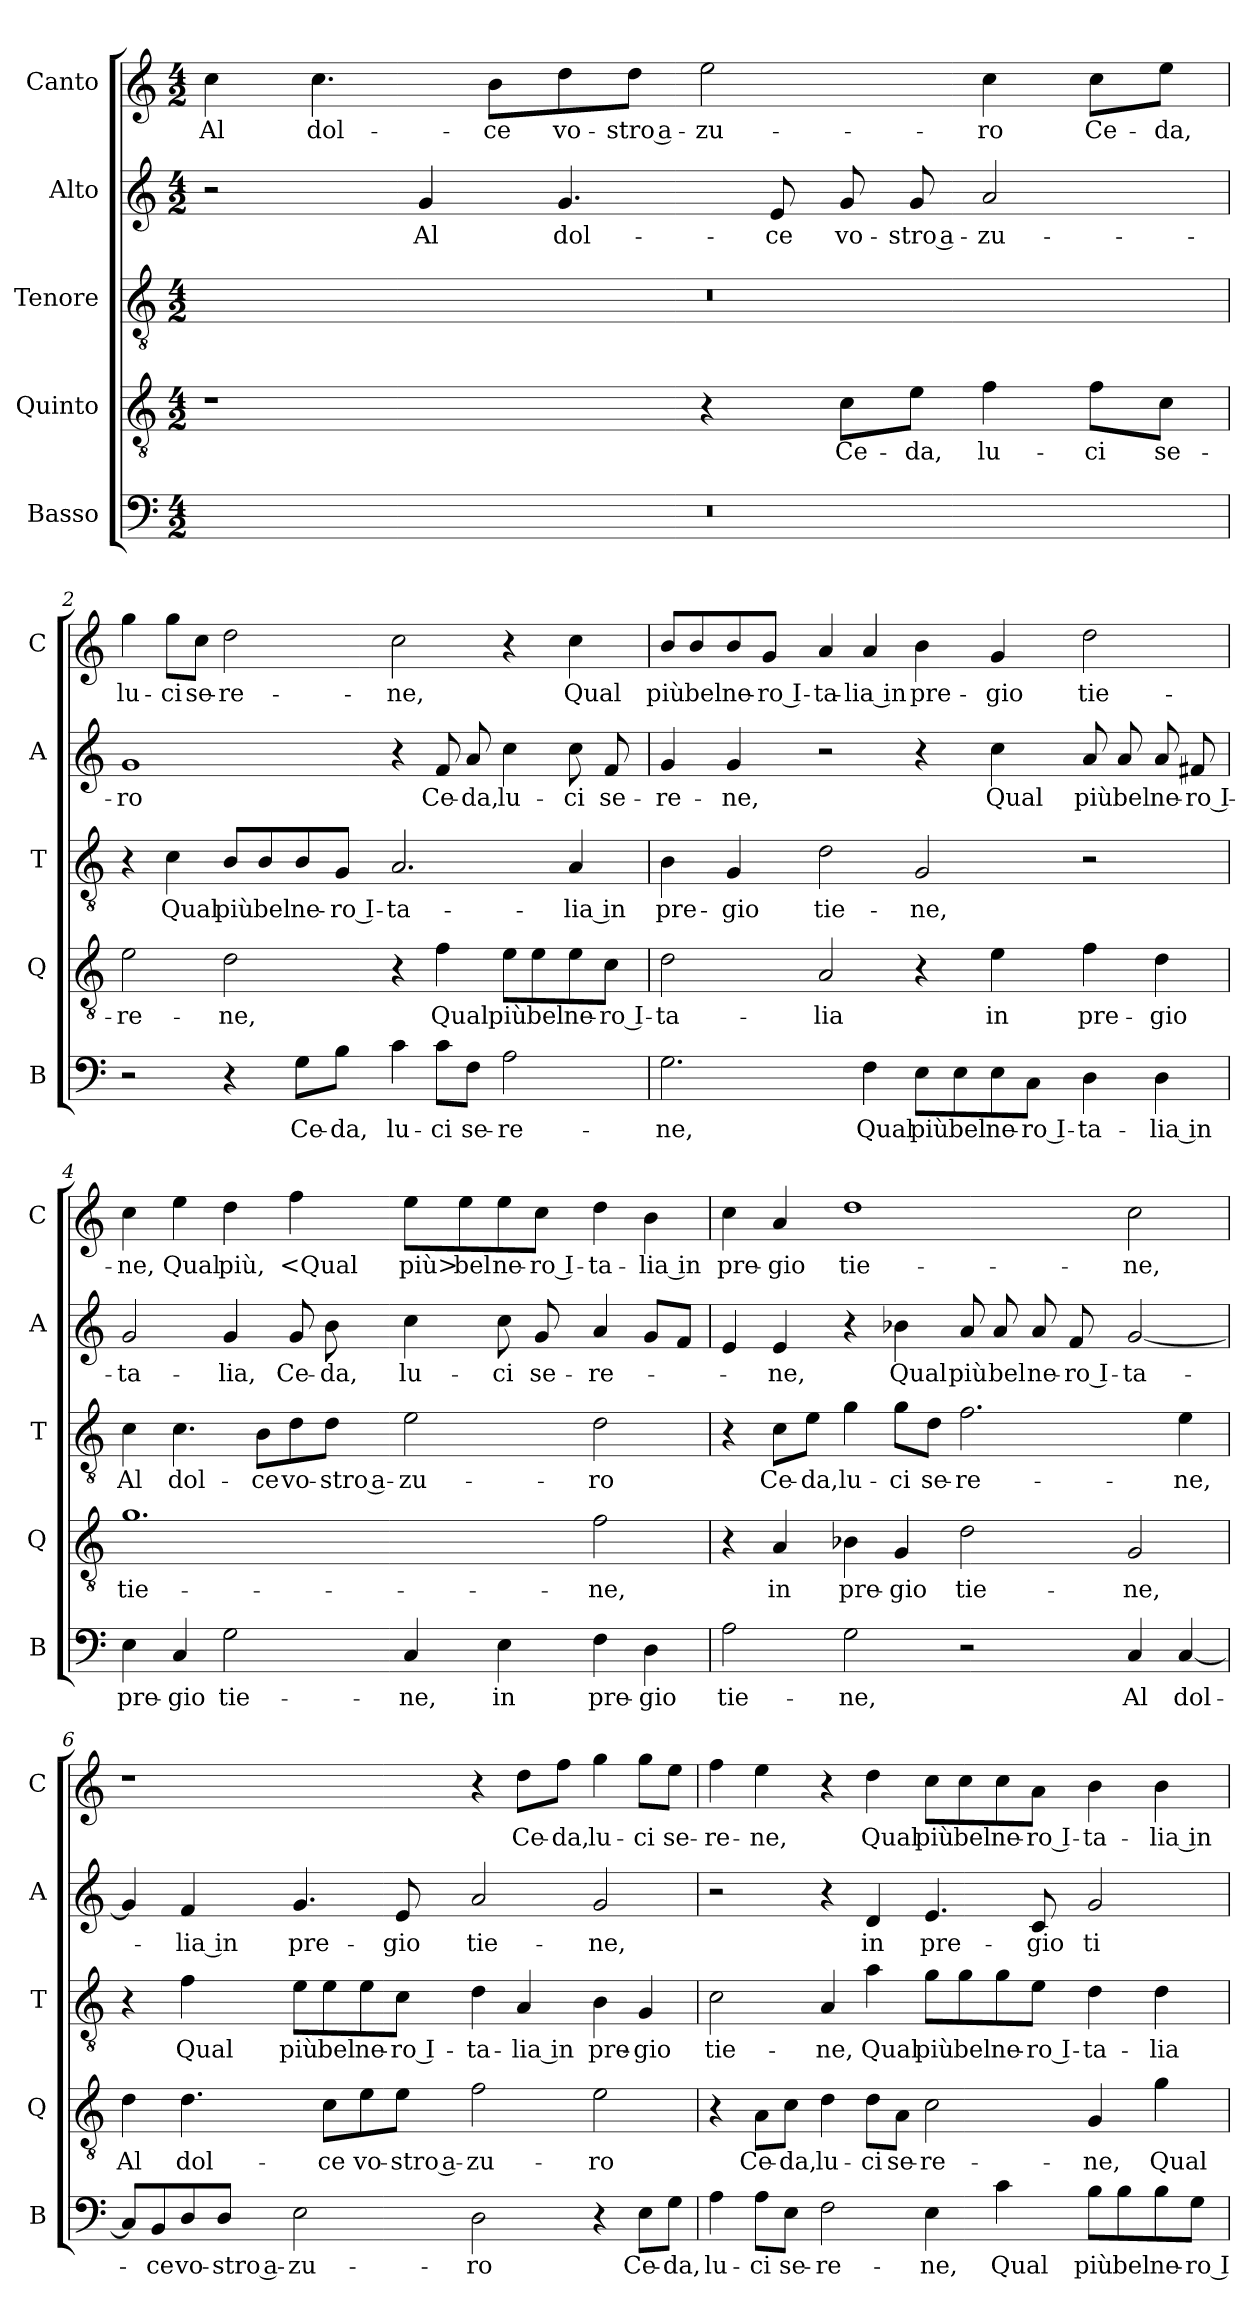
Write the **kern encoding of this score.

**kern	**text	**kern	**text	**kern	**text	**kern	**text	**kern	**text
*part5	*part5	*part4	*part4	*part3	*part3	*part2	*part2	*part1	*part1
*staff5	*staff5	*staff4	*staff4	*staff3	*staff3	*staff2	*staff2	*staff1	*staff1
*I"Basso	*	*I"Quinto	*	*I"Tenore	*	*I"Alto	*	*I"Canto	*
*I'B	*	*I'Q	*	*I'T	*	*I'A	*	*I'C	*
*clefF4	*	*clefGv2	*	*clefGv2	*	*clefG2	*	*clefG2	*
*k[]	*	*k[]	*	*k[]	*	*k[]	*	*k[]	*
*M4/2	*	*M4/2	*	*M4/2	*	*M4/2	*	*M4/2	*
=1	=1	=1	=1	=1	=1	=1	=1	=1	=1
0r	.	1r	.	0r	.	2r	.	4cc	Al
.	.	.	.	.	.	.	.	4.cc	dol-
.	.	.	.	.	.	4g	Al	.	.
.	.	.	.	.	.	.	.	8b\L	-ce
.	.	.	.	.	.	4.g	dol-	8dd\	vo-
.	.	.	.	.	.	.	.	8dd\J	-stro a-
.	.	4r	.	.	.	.	.	2ee	-zu-
.	.	.	.	.	.	8e	-ce	.	.
.	.	8c\L	Ce-	.	.	8g	vo-	.	.
.	.	8e\J	-da,	.	.	8g	-stro a-	.	.
.	.	4f	lu-	.	.	2a	-zu-	4cc	-ro
.	.	8f\L	-ci	.	.	.	.	8cc\L	Ce-
.	.	8c\J	se-	.	.	.	.	8ee\J	-da,
=2	=2	=2	=2	=2	=2	=2	=2	=2	=2
2r	.	2e	-re-	4r	.	1g	-ro	4gg	lu-
.	.	.	.	4c	Qual	.	.	8gg\L	-ci
.	.	.	.	.	.	.	.	8cc\J	se-
4r	.	2d	-ne,	8B/L	più	.	.	2dd	-re-
.	.	.	.	8B/	bel	.	.	.	.
8G\L	Ce-	.	.	8B/	ne-	.	.	.	.
8B\J	-da,	.	.	8G/J	-ro I-	.	.	.	.
4c	lu-	4r	.	2.A	-ta-	4r	.	2cc	-ne,
8c\L	-ci	4f	Qual	.	.	8f	Ce-	.	.
8F\J	se-	.	.	.	.	8a	-da,	.	.
2A	-re-	8e\L	più	.	.	4cc	lu-	4r	.
.	.	8e\	bel	.	.	.	.	.	.
.	.	8e\	ne-	4A	-lia in	8cc	-ci	4cc	Qual
.	.	8c\J	-ro I-	.	.	8f	se-	.	.
=3	=3	=3	=3	=3	=3	=3	=3	=3	=3
2.G	-ne,	2d	-ta-	4B	pre-	4g	-re-	8b/L	più
.	.	.	.	.	.	.	.	8b/	bel
.	.	.	.	4G	-gio	4g	-ne,	8b/	ne-
.	.	.	.	.	.	.	.	8g/J	-ro I-
.	.	2A	-lia	2d	tie-	2r	.	4a	-ta-
4F	Qual	.	.	.	.	.	.	4a	-lia in
8E\L	più	4r	.	2G	-ne,	4r	.	4b	pre-
8E\	bel	.	.	.	.	.	.	.	.
8E\	ne-	4e	in	.	.	4cc	Qual	4g	-gio
8C\J	-ro I-	.	.	.	.	.	.	.	.
4D	-ta-	4f	pre-	2r	.	8a	più	2dd	tie-
.	.	.	.	.	.	8a	bel	.	.
4D	-lia in	4d	-gio	.	.	8a	ne-	.	.
.	.	.	.	.	.	8f#X	-ro I-	.	.
=4	=4	=4	=4	=4	=4	=4	=4	=4	=4
4E	pre-	1.g	tie-	4c	Al	2g	-ta-	4cc	-ne,
4C	-gio	.	.	4.c	dol-	.	.	4ee	Qual
2G	tie-	.	.	.	.	4g	-lia,	4dd	più,
.	.	.	.	8B\L	-ce	.	.	.	.
.	.	.	.	8d\	vo-	8g	Ce-	4ff	<Qual
.	.	.	.	8d\J	-stro a-	8b	-da,	.	.
4C	-ne,	.	.	2e	-zu-	4cc	lu-	8ee\L	più>
.	.	.	.	.	.	.	.	8ee\	bel
4E	in	.	.	.	.	8cc	-ci	8ee\	ne-
.	.	.	.	.	.	8g	se-	8cc\J	-ro I-
4F	pre-	2f	-ne,	2d	-ro	4a	-re-	4dd	-ta-
4D	-gio	.	.	.	.	8gL	.	4b	-lia in
.	.	.	.	.	.	8fJ	.	.	.
=5	=5	=5	=5	=5	=5	=5	=5	=5	=5
2A	tie-	4r	.	4r	.	4e	.	4cc	pre-
.	.	4A	in	8c\L	Ce-	4e	-ne,	4a	-gio
.	.	.	.	8e\J	-da,	.	.	.	.
2G	-ne,	4B-X	pre-	4g	lu-	4r	.	1dd	tie-
.	.	4G	-gio	8g\L	-ci	4b-X	Qual	.	.
.	.	.	.	8d\J	se-	.	.	.	.
2r	.	2d	tie-	2.f	-re-	8a	più	.	.
.	.	.	.	.	.	8a	bel	.	.
.	.	.	.	.	.	8a	ne-	.	.
.	.	.	.	.	.	8f	-ro I-	.	.
4C	Al	2G	-ne,	.	.	[2g	-ta-	2cc	-ne,
[4C	dol-	.	.	4e	-ne,	.	.	.	.
=6	=6	=6	=6	=6	=6	=6	=6	=6	=6
8C/L]	.	4d	Al	4r	.	4g]	.	1r	.
8BB/	-ce	.	.	.	.	.	.	.	.
8D/	vo-	4.d	dol-	4f	Qual	4f	-lia in	.	.
8D/J	-stro a-	.	.	.	.	.	.	.	.
2E	-zu-	.	.	8e\L	più	4.g	pre-	.	.
.	.	8c\L	-ce	8e\	bel	.	.	.	.
.	.	8e\	vo-	8e\	ne-	.	.	.	.
.	.	8e\J	-stro a-	8c\J	-ro I-	8e	-gio	.	.
2D	-ro	2f	-zu-	4d	-ta-	2a	tie-	4r	.
.	.	.	.	4A	-lia in	.	.	8dd\L	Ce-
.	.	.	.	.	.	.	.	8ff\J	-da,
4r	.	2e	-ro	4B	pre-	2g	-ne,	4gg	lu-
8E\L	Ce-	.	.	4G	-gio	.	.	8gg\L	-ci
8G\J	-da,	.	.	.	.	.	.	8ee\J	se-
=7	=7	=7	=7	=7	=7	=7	=7	=7	=7
4A	lu-	4r	.	2c	tie-	2r	.	4ff	-re-
8A\L	-ci	8A\L	Ce-	.	.	.	.	4ee	-ne,
8E\J	se-	8c\J	-da,	.	.	.	.	.	.
2F	-re-	4d	lu-	4A	-ne,	4r	.	4r	.
.	.	8d\L	-ci	4a	Qual	4d	in	4dd	Qual
.	.	8A\J	se-	.	.	.	.	.	.
4E	-ne,	2c	-re-	8g\L	più	4.e	pre-	8cc\L	più
.	.	.	.	8g\	bel	.	.	8cc\	bel
4c	Qual	.	.	8g\	ne-	.	.	8cc\	ne-
.	.	.	.	8e\J	-ro I-	8c	-gio	8a\J	-ro I-
8B\L	più	4G	-ne,	4d	-ta-	2g	ti-	4b	-ta-
8B\	bel	.	.	.	.	.	.	.	.
8B\	ne-	4g	Qual	4d	-lia	.	.	4b	-lia in
8G\J	-ro I-	.	.	.	.	.	.	.	.
=	=	=	=	=	=	=	=	=	=
*-	*-	*-	*-	*-	*-	*-	*-	*-	*-
